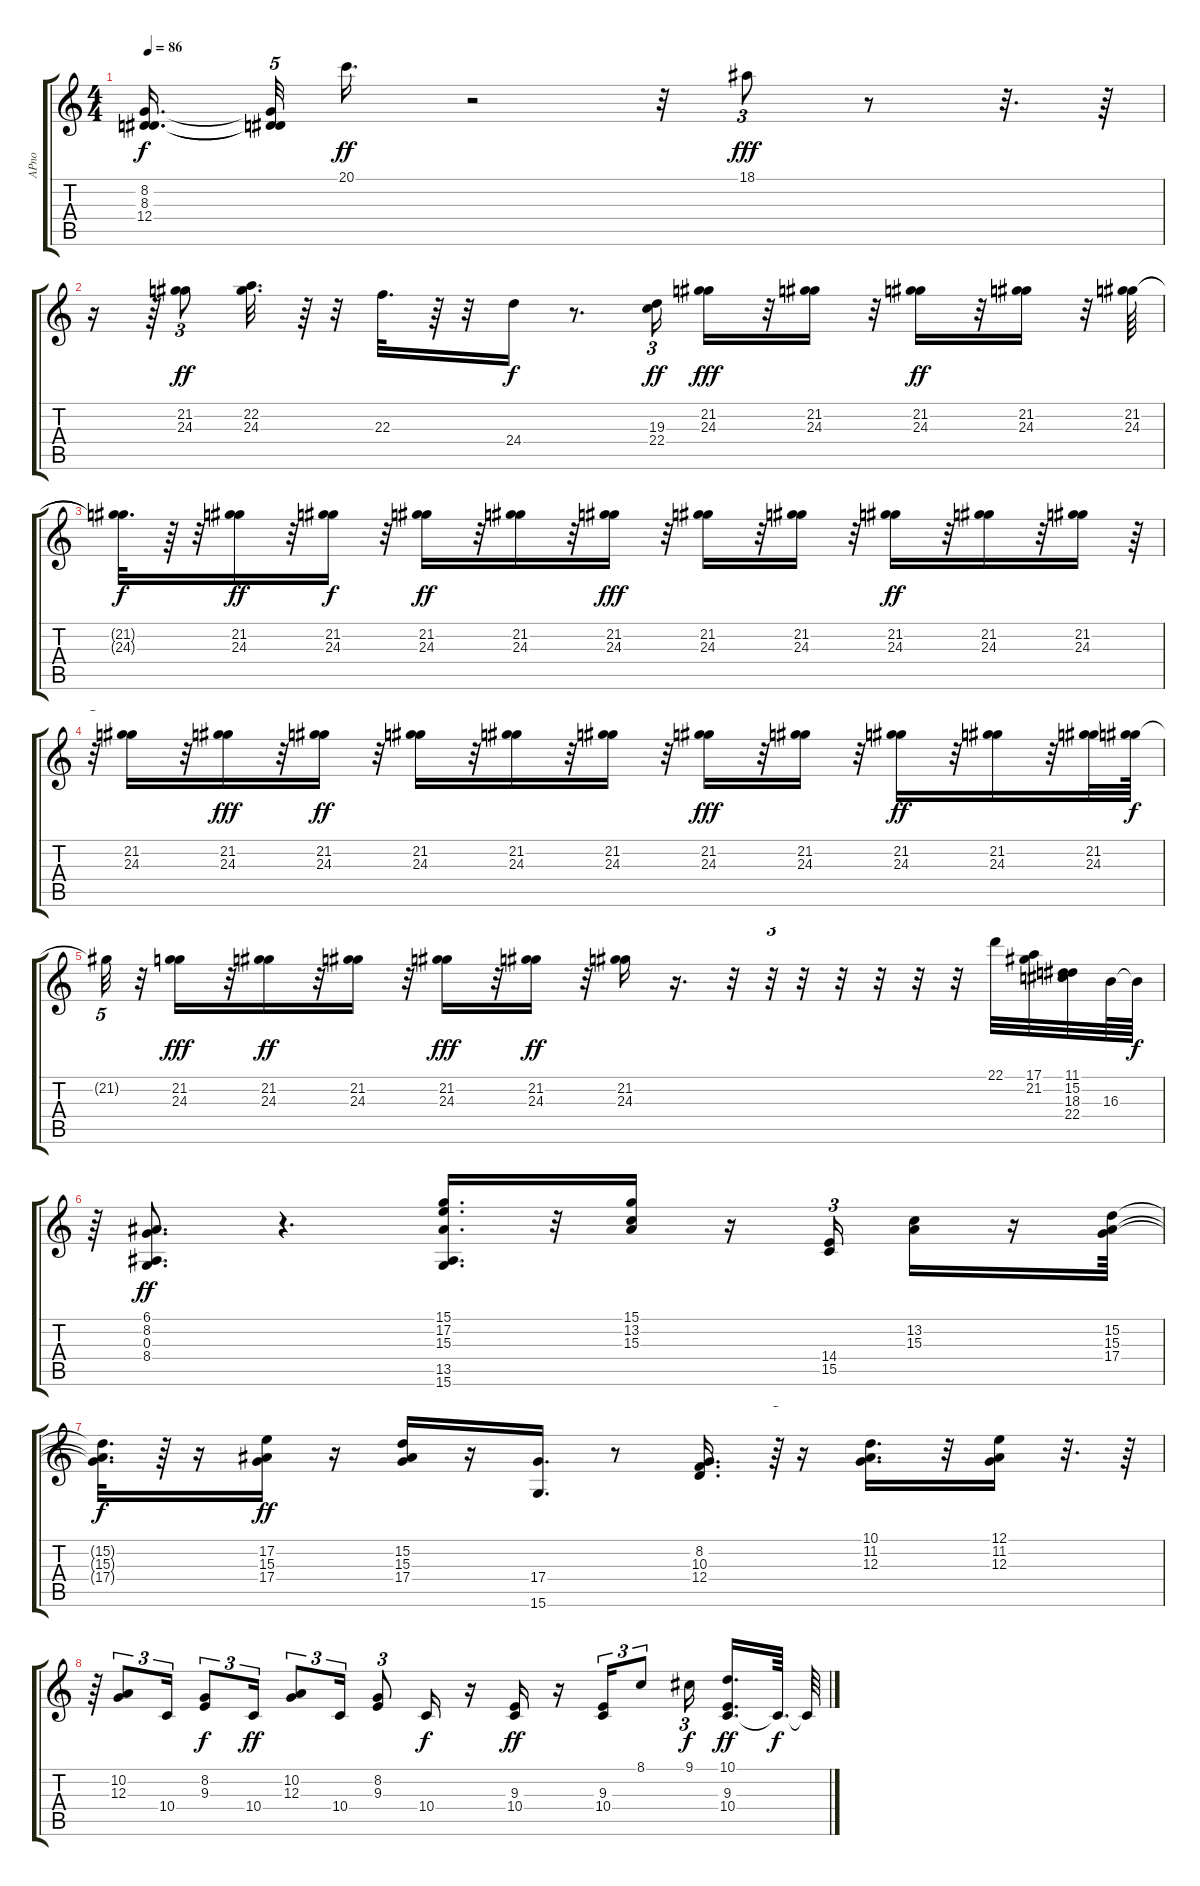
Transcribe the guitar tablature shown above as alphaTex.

\track ("APno" "APno") {instrument acousticgrandpiano}
\staff {score tabs}
\tuning (E4 B3 G3 D3 A2 E2) {hide}
\ts (4 4)
\tempo 86
\clef g2
\ks c
(8.2{t} 8.3{t} 12.4{t}).16{d dy f beam splitsecondary} (8.2{t} 8.3{t} 12.4{t}).32{tu (5 4)} 20.1.16{d dy ff} r.2 r.32 18.1.8{tu (3 2) dy fff} r.8 r.32{d} r.64 |
r.16 r.64 (21.2 24.3).8{tu (3 2) dy ff} (22.2 24.3).32{d} r.64 r.32 22.3.32{d} r.64 r.32 24.4.16{dy f} r.8{d} (19.3 22.4).16{tu (3 2) dy ff} (21.2 24.3).16{dy fff} r.32 (21.2 24.3).16 r.32 (21.2 24.3).16{dy ff} r.32 (21.2 24.3).16 r.32 (21.2 24.3).64 |
(21.2{t} 24.3{t}).32{d dy f} r.64 r.32 (21.2 24.3).16{dy ff} r.32 (21.2 24.3).16{dy f} r.32 (21.2 24.3).16{dy ff} r.32 (21.2 24.3).16 r.32 (21.2 24.3).16{dy fff} r.32 (21.2 24.3).16 r.32 (21.2 24.3).16 r.32 (21.2 24.3).16{dy ff} r.32 (21.2 24.3).16 r.32 (21.2 24.3).16 r.64 |
r.32{tu (5 4)} (21.2 24.3).16 r.32 (21.2 24.3).16{dy fff} r.32 (21.2 24.3).16{dy ff} r.32 (21.2 24.3).16 r.32 (21.2 24.3).16 r.32 (21.2 24.3).16 r.32 (21.2 24.3).16{dy fff} r.32 (21.2 24.3).16 r.32 (21.2 24.3).16{dy ff} r.32 (21.2 24.3).16 r.32 (21.2 24.3).32 (21.2{t} 24.3{t}).64{dy f} |
21.2{t}.32{tu (5 4)} r.32 (21.2 24.3).16{dy fff} r.32 (21.2 24.3).16{dy ff} r.32 (21.2 24.3).16 r.32 (21.2 24.3).16{dy fff} r.32 (21.2 24.3).16{dy ff} r.32 (21.2 24.3).16 r.16{d} r.32 r.32{tu (3 2)} r.32 r.32 r.32 r.32 r.32 22.1.32 (17.1 21.2).32 (11.1 15.2 18.3 22.4).32 16.3.64 16.3{t}.64{dy f} |
r.64 (6.1 8.2 0.3 8.4).8{d dy ff} r.4{d} (15.1 17.2 15.3 13.5 15.6).16{d} r.32 (15.1 13.2 15.3).16 r.16 (14.4 15.5).16{tu (3 2)} (13.2 15.3).16 r.16 (15.2 15.3 17.4).64 |
(15.2{t} 15.3{t} 17.4{t}).32{d dy f} r.64 r.16 (17.2 15.3 17.4).16{dy ff} r.16 (15.2 15.3 17.4).16 r.16 (17.4 15.6).16{d} r.8 (8.2 10.3 12.4).16{d} r.64{tu (3 2)} r.16 (10.1 11.2 12.3).16{d} r.32 (12.1 11.2 12.3).16 r.32{d} r.64 |
r.64 (10.2 12.3).8{tu (3 2)} 10.4.16{tu (3 2)} (8.2 9.3).8{tu (3 2) dy f} 10.4.16{tu (3 2) dy ff} (10.2 12.3).8{tu (3 2)} 10.4.16{tu (3 2)} (8.2 9.3).8{tu (3 2)} 10.4.16{dy f} r.16 (9.3 10.4).16{dy ff} r.16 (9.3 10.4).16{tu (3 2)} 8.1.8{tu (3 2)} 9.1.16{tu (3 2) dy f beam splitsecondary} (10.1 9.3 10.4).16{d dy ff} 10.4{t}.64{d dy f} 10.4{t}.64
